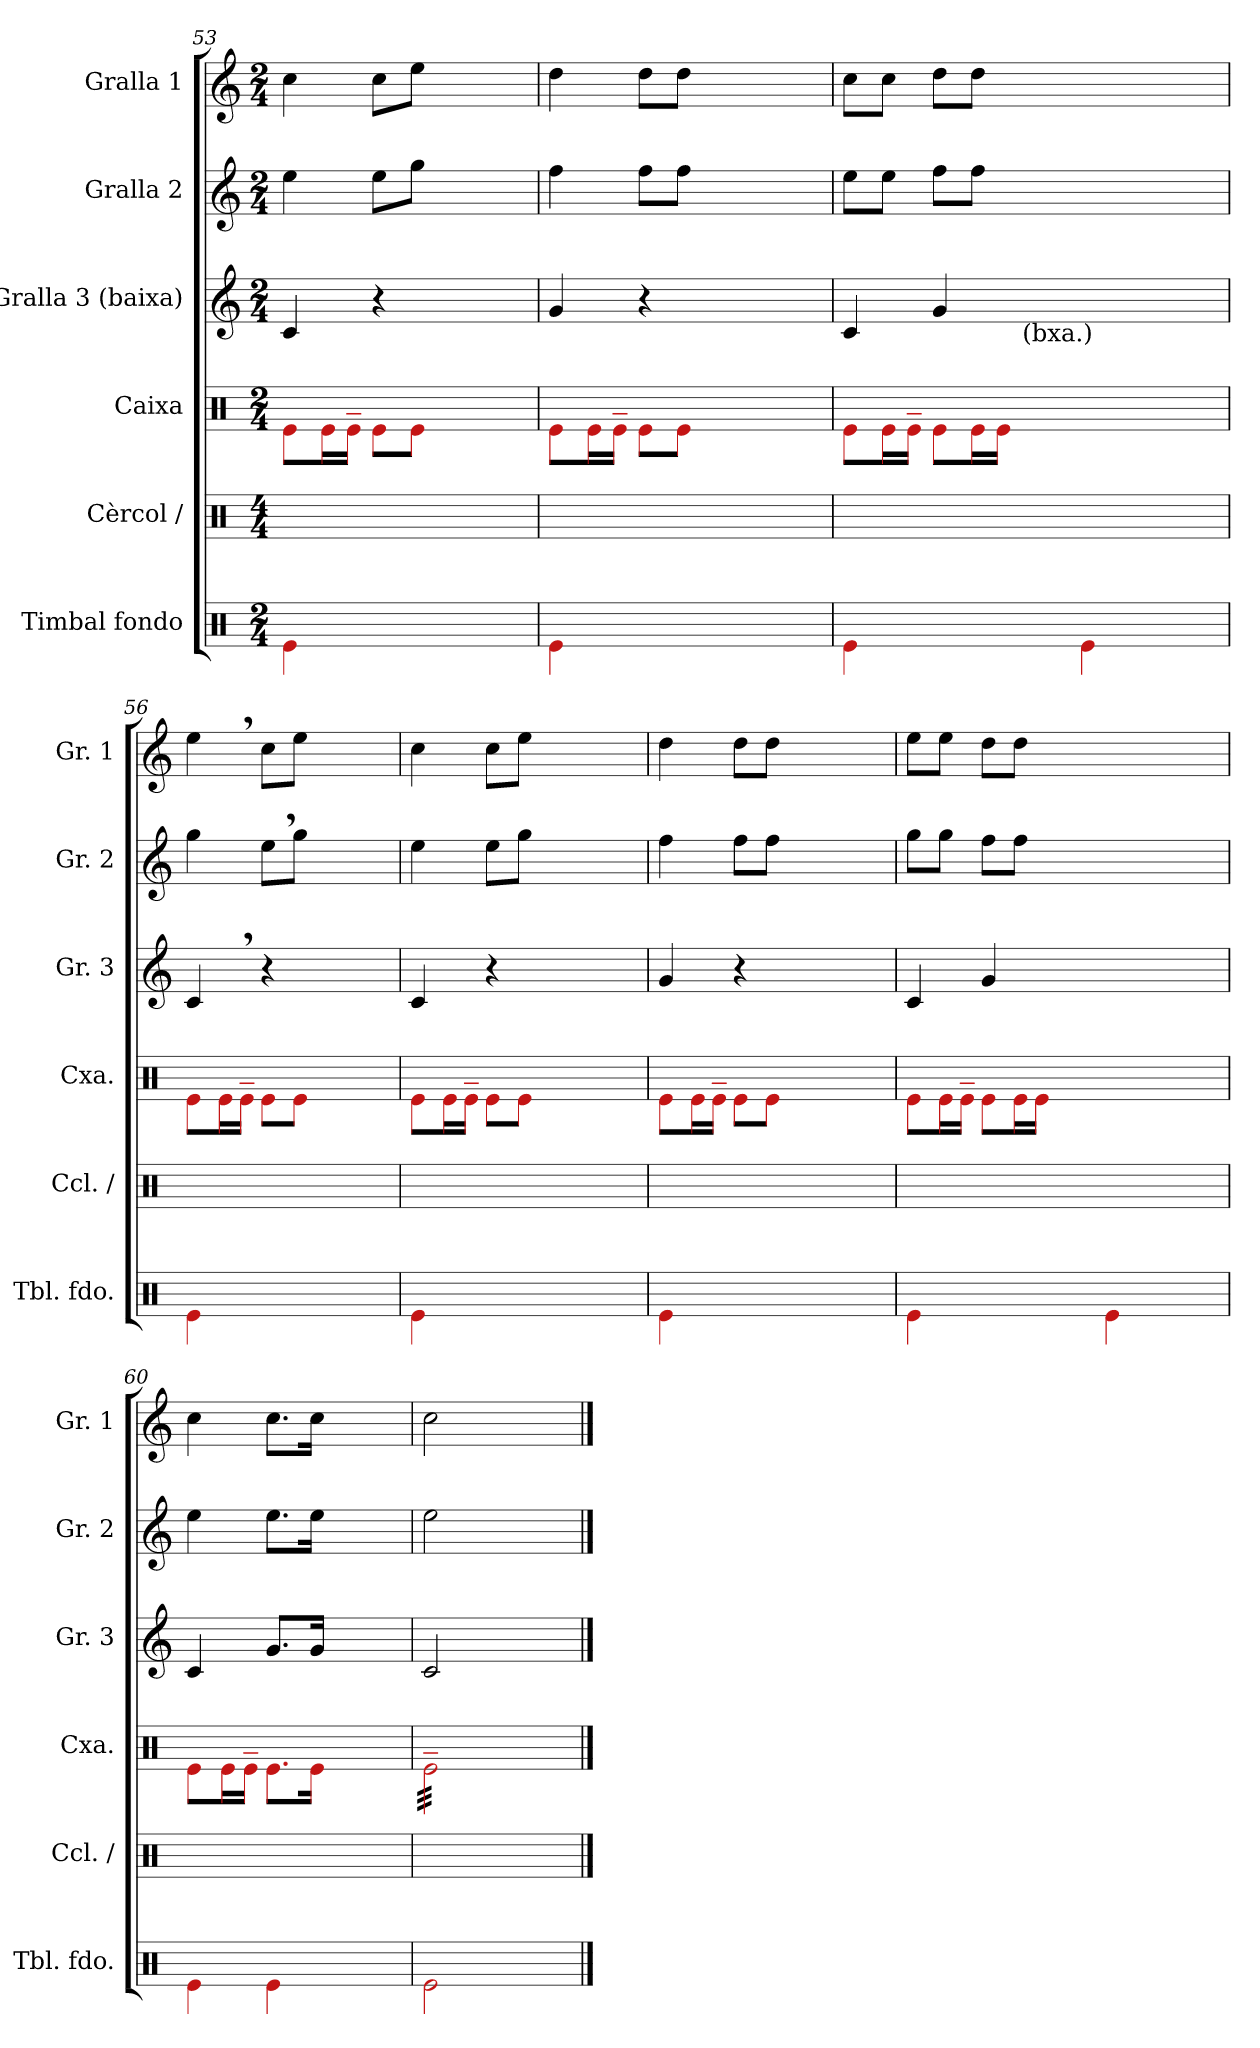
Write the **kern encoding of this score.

**kern	**kern	**kern	**kern	**kern	**kern
*part6	*part5	*part4	*part3	*part2	*part1
*staff6	*staff5	*staff4	*staff3	*staff2	*staff1
*I"Timbal fondo	*I"Cèrcol /	*I"Caixa	*I"Gralla 3 (baixa)	*I"Gralla 2	*I"Gralla 1
*I'Tbl. fdo.	*I'Ccl. /	*I'Cxa.	*I'Gr. 3	*I'Gr. 2	*I'Gr. 1
*clefX	*clefX	*clefX	*clefG2	*clefG2	*clefG2
*k[]	*k[]	*k[]	*k[]	*k[]	*k[]
*M2/4	*M4/4	*M2/4	*M2/4	*M2/4	*M2/4
=53	=53	=53	=53	=53	=53
4e\	1ryy	8e\L	4c/	4ee\	4cc\
.	.	16e\L	.	.	.
.	.	16e~\JJ	.	.	.
4ryy	.	8e\L	4r	8ee\L	8cc\L
.	.	8e\J	.	8gg\J	8ee\J
2ryy	.	2ryy	2ryy	2ryy	2ryy
=54	=54	=54	=54	=54	=54
4e\	1ryy	8e\L	4g/	4ff\	4dd\
.	.	16e\L	.	.	.
.	.	16e~\JJ	.	.	.
2ryy	.	8e\L	4r	8ff\L	8dd\L
.	.	8e\J	.	8ff\J	8dd\J
.	.	2ryy	2ryy	2ryy	2ryy
4ryy	.	.	.	.	.
!!LO:LB:g=z
=55	=55	=55	=55	=55	=55
4e\	1ryy	8e\L	4c/	8ee\L	8cc\L
.	.	16e\L	.	8ee\J	8cc\J
.	.	16e~\JJ	.	.	.
2ryy	.	8e\L	4g/	8ff\L	8dd\L
.	.	16e\L	.	8ff\J	8dd\J
.	.	16e\JJ	.	.	.
!	!	!	!LO:TX:b:t=(bxa.)	!	!
.	.	2ryy	2ryy	2ryy	2ryy
4e\	.	.	.	.	.
2ryy	2ryy	2ryy	2ryy	2ryy	2ryy
=56	=56	=56	=56	=56	=56
4e\	1ryy	8e\L	4c,/	4gg\	4ee,\
.	.	16e\L	.	.	.
.	.	16e~\JJ	.	.	.
4ryy	.	8e\L	4r	8ee,\L	8cc\L
.	.	8e\J	.	8gg\J	8ee\J
2ryy	.	2ryy	2ryy	2ryy	2ryy
=57	=57	=57	=57	=57	=57
4e\	1ryy	8e\L	4c/	4ee\	4cc\
.	.	16e\L	.	.	.
.	.	16e~\JJ	.	.	.
2ryy	.	8e\L	4r	8ee\L	8cc\L
.	.	8e\J	.	8gg\J	8ee\J
.	.	2ryy	2ryy	2ryy	2ryy
4ryy	.	.	.	.	.
=58	=58	=58	=58	=58	=58
4e\	1ryy	8e\L	4g/	4ff\	4dd\
.	.	16e\L	.	.	.
.	.	16e~\JJ	.	.	.
2ryy	.	8e\L	4r	8ff\L	8dd\L
.	.	8e\J	.	8ff\J	8dd\J
.	.	2ryy	2ryy	2ryy	2ryy
4ryy	.	.	.	.	.
=59	=59	=59	=59	=59	=59
4e\	1ryy	8e\L	4c/	8gg\L	8ee\L
.	.	16e\L	.	8gg\J	8ee\J
.	.	16e~\JJ	.	.	.
2ryy	.	8e\L	4g/	8ff\L	8dd\L
.	.	16e\L	.	8ff\J	8dd\J
.	.	16e\JJ	.	.	.
.	.	2ryy	2ryy	2ryy	2ryy
4e\	.	.	.	.	.
2ryy	2ryy	2ryy	2ryy	2ryy	2ryy
=60	=60	=60	=60	=60	=60
4e\	1ryy	8e\L	4c/	4ee\	4cc\
.	.	16e\L	.	.	.
.	.	16e~\JJ	.	.	.
4e\	.	8.e\L	8.g/L	8.ee\L	8.cc\L
.	.	16e\Jk	16g/Jk	16ee\Jk	16cc\Jk
2ryy	.	2ryy	2ryy	2ryy	2ryy
=61	=61	=61	=61	=61	=61
*	*	*tremolo	*	*	*
2e\	1ryy	32e~\LLL	2c/	2ee\	2cc\
.	.	32e~\	.	.	.
.	.	32e~\	.	.	.
.	.	32e~\	.	.	.
.	.	32e~\	.	.	.
.	.	32e~\	.	.	.
.	.	32e~\	.	.	.
.	.	32e~\	.	.	.
.	.	32e~\	.	.	.
.	.	32e~\	.	.	.
.	.	32e~\	.	.	.
.	.	32e~\	.	.	.
.	.	32e~\	.	.	.
.	.	32e~\	.	.	.
.	.	32e~\	.	.	.
.	.	32e~\JJJ	.	.	.
*	*	*Xtremolo	*	*	*
2ryy	.	2ryy	2ryy	2ryy	2ryy
==	==	==	==	==	==
*-	*-	*-	*-	*-	*-
